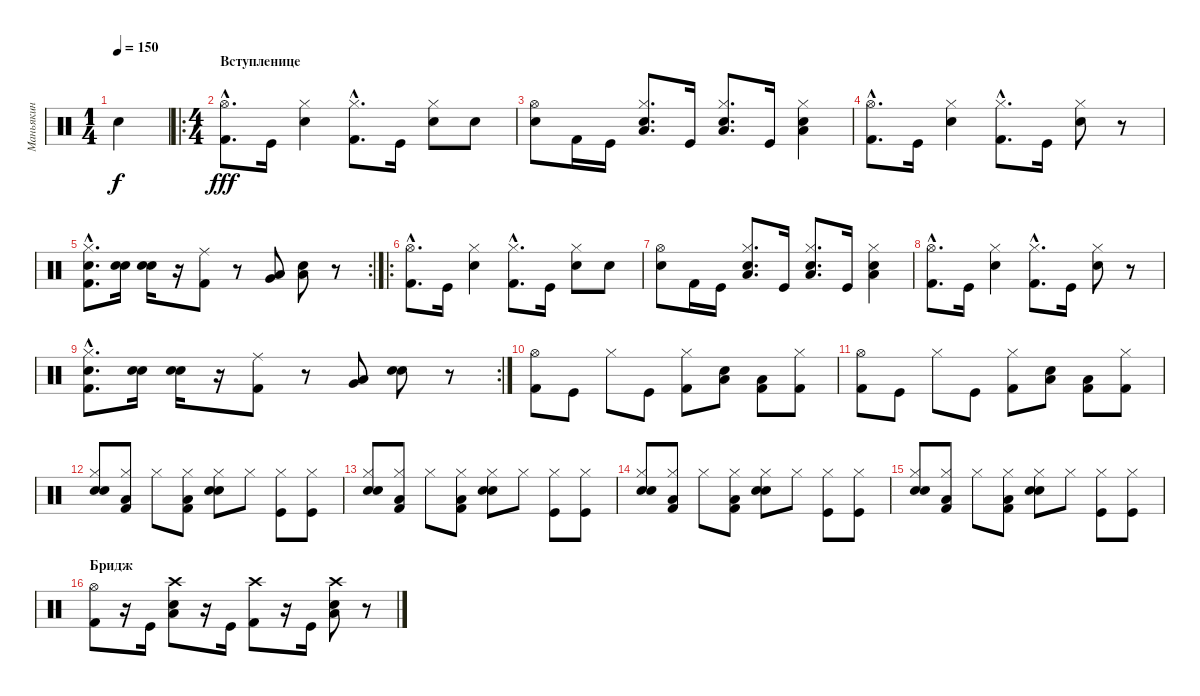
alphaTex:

\track ("Маньякин" "Маньякин") {instrument percussion}
\staff {score}
\articulation defaults
\ts (1 4)
\tempo 150
\clef neutral
\ks c "Snare (hit) 2".4{dy f}
|
\ro
\ts (4 4)
\section ("" "Вступленице")
("Hi-Hat (open)"{hac} "Kick (hit) 2"{hac}).8{d dy fff} "Kick (hit)".16 ("Hi-Hat (closed)" "Snare (hit) 2").4 ("Hi-Hat (closed)"{hac} "Kick (hit) 2"{hac}).8{d} "Kick (hit)".16 ("Hi-Hat (closed)" "Snare (hit) 2").8 "Snare (hit) 2".8 |
("Hi-Hat (open)" "Snare (hit) 2").8 "Kick (hit) 2".16 "Kick (hit)".16 ("Hi-Hat (closed)" "Low Tom (hit)" "Snare (hit) 2").8{d} "Kick (hit)".16 ("Hi-Hat (closed)" "Low Tom (hit)" "Snare (hit) 2").8{d} "Kick (hit)".16 ("Hi-Hat (closed)" "Low Tom (hit)" "Snare (hit) 2").4 |
("Hi-Hat (open)"{hac} "Kick (hit) 2"{hac}).8{d} "Kick (hit)".16 ("Hi-Hat (closed)" "Snare (hit) 2").4 ("Hi-Hat (closed)"{hac} "Kick (hit) 2"{hac}).8{d} "Kick (hit)".16 ("Hi-Hat (closed)" "Snare (hit) 2").8 r.8 |
\rc 2
("Hi-Hat (closed)" "Snare (hit) 2"{hac} "Kick (hit) 2").8{d} ("Electric Snare (hit)" "Snare (hit) 2").16 ("Snare (hit) 2" "Electric Snare (hit)").16 r.16 ("Ride (middle)" "Kick (hit) 2").8 r.8 ("Very Low Tom (hit)" "Low Tom (hit)").8 ("Low Tom (hit)" "Snare (hit) 2").8 r.8 |
\ro
("Hi-Hat (open)"{hac} "Kick (hit) 2"{hac}).8{d} "Kick (hit)".16 ("Hi-Hat (closed)" "Snare (hit) 2").4 ("Hi-Hat (closed)"{hac} "Kick (hit) 2"{hac}).8{d} "Kick (hit)".16 ("Hi-Hat (closed)" "Snare (hit) 2").8 "Snare (hit) 2".8 |
("Hi-Hat (open)" "Snare (hit) 2").8 "Kick (hit) 2".16 "Kick (hit)".16 ("Hi-Hat (closed)" "Low Tom (hit)" "Snare (hit) 2").8{d} "Kick (hit)".16 ("Hi-Hat (closed)" "Low Tom (hit)" "Snare (hit) 2").8{d} "Kick (hit)".16 ("Hi-Hat (closed)" "Low Tom (hit)" "Snare (hit) 2").4 |
("Hi-Hat (open)"{hac} "Kick (hit) 2"{hac}).8{d} "Kick (hit)".16 ("Hi-Hat (closed)" "Snare (hit) 2").4 ("Hi-Hat (closed)"{hac} "Kick (hit) 2"{hac}).8{d} "Kick (hit)".16 ("Hi-Hat (closed)" "Snare (hit) 2").8 r.8 |
\rc 2
("Hi-Hat (closed)" "Snare (hit) 2"{hac} "Kick (hit) 2").8{d} ("Electric Snare (hit)" "Snare (hit) 2").16 ("Snare (hit) 2" "Electric Snare (hit)").16 r.16 ("Ride (middle)" "Kick (hit) 2").8 r.8 ("Very Low Tom (hit)" "Low Tom (hit)").8 ("Electric Snare (hit)" "Snare (hit) 2").8 r.8 |
("Hi-Hat (open)" "Kick (hit) 2").8 "Kick (hit)".8 "Hi-Hat (closed)".8 "Kick (hit)".8 ("Kick (hit) 2" "Hi-Hat (closed)").8 ("Snare (hit) 2" "Low Tom (hit)").8 ("Low Floor Tom (hit)" "Kick (hit) 2").8 ("Kick (hit) 2" "Hi-Hat (closed)").8 |
("Hi-Hat (open)" "Kick (hit) 2").8 "Kick (hit)".8 "Hi-Hat (closed)".8 "Kick (hit)".8 ("Kick (hit) 2" "Hi-Hat (closed)").8 ("Snare (hit) 2" "Low Tom (hit)").8 ("Low Floor Tom (hit)" "Kick (hit) 2").8 ("Kick (hit) 2" "Hi-Hat (closed)").8 |
("Electric Snare (hit)" "Snare (hit) 2" "Hi-Hat (closed)").8 ("Hi-Hat (closed)" "Low Floor Tom (hit)" "Kick (hit) 2").8 "Hi-Hat (closed)".8 ("Hi-Hat (closed)" "Low Floor Tom (hit)" "Kick (hit) 2").8 ("Hi-Hat (closed)" "Electric Snare (hit)" "Snare (hit) 2").8 "Hi-Hat (closed)".8 ("Hi-Hat (closed)" "Kick (hit)").8 ("Hi-Hat (closed)" "Kick (hit)").8 |
("Electric Snare (hit)" "Snare (hit) 2" "Hi-Hat (closed)").8 ("Hi-Hat (closed)" "Low Floor Tom (hit)" "Kick (hit) 2").8 "Hi-Hat (closed)".8 ("Hi-Hat (closed)" "Low Floor Tom (hit)" "Kick (hit) 2").8 ("Hi-Hat (closed)" "Electric Snare (hit)" "Snare (hit) 2").8 "Hi-Hat (closed)".8 ("Hi-Hat (closed)" "Kick (hit)").8 ("Hi-Hat (closed)" "Kick (hit)").8 |
("Electric Snare (hit)" "Snare (hit) 2" "Hi-Hat (closed)").8 ("Hi-Hat (closed)" "Low Floor Tom (hit)" "Kick (hit) 2").8 "Hi-Hat (closed)".8 ("Hi-Hat (closed)" "Low Floor Tom (hit)" "Kick (hit) 2").8 ("Hi-Hat (closed)" "Electric Snare (hit)" "Snare (hit) 2").8 "Hi-Hat (closed)".8 ("Hi-Hat (closed)" "Kick (hit)").8 ("Hi-Hat (closed)" "Kick (hit)").8 |
("Electric Snare (hit)" "Snare (hit) 2" "Hi-Hat (closed)").8 ("Hi-Hat (closed)" "Low Floor Tom (hit)" "Kick (hit) 2").8 "Hi-Hat (closed)".8 ("Hi-Hat (closed)" "Low Floor Tom (hit)" "Kick (hit) 2").8 ("Hi-Hat (closed)" "Electric Snare (hit)" "Snare (hit) 2").8 "Hi-Hat (closed)".8 ("Hi-Hat (closed)" "Kick (hit)").8 ("Hi-Hat (closed)" "Kick (hit)").8 |
\section ("" "Бридж")
("Kick (hit) 2" "Hi-Hat (open)").8 r.16 "Kick (hit)".16 ("Low Tom (hit)" "Snare (hit) 2" "Crash high (hit)").8 r.16 "Kick (hit)".16 ("Kick (hit) 2" "Crash high (hit)").8 r.16 "Kick (hit)".16 ("Low Tom (hit)" "Snare (hit) 2" "Crash high (hit)").8 r.8
